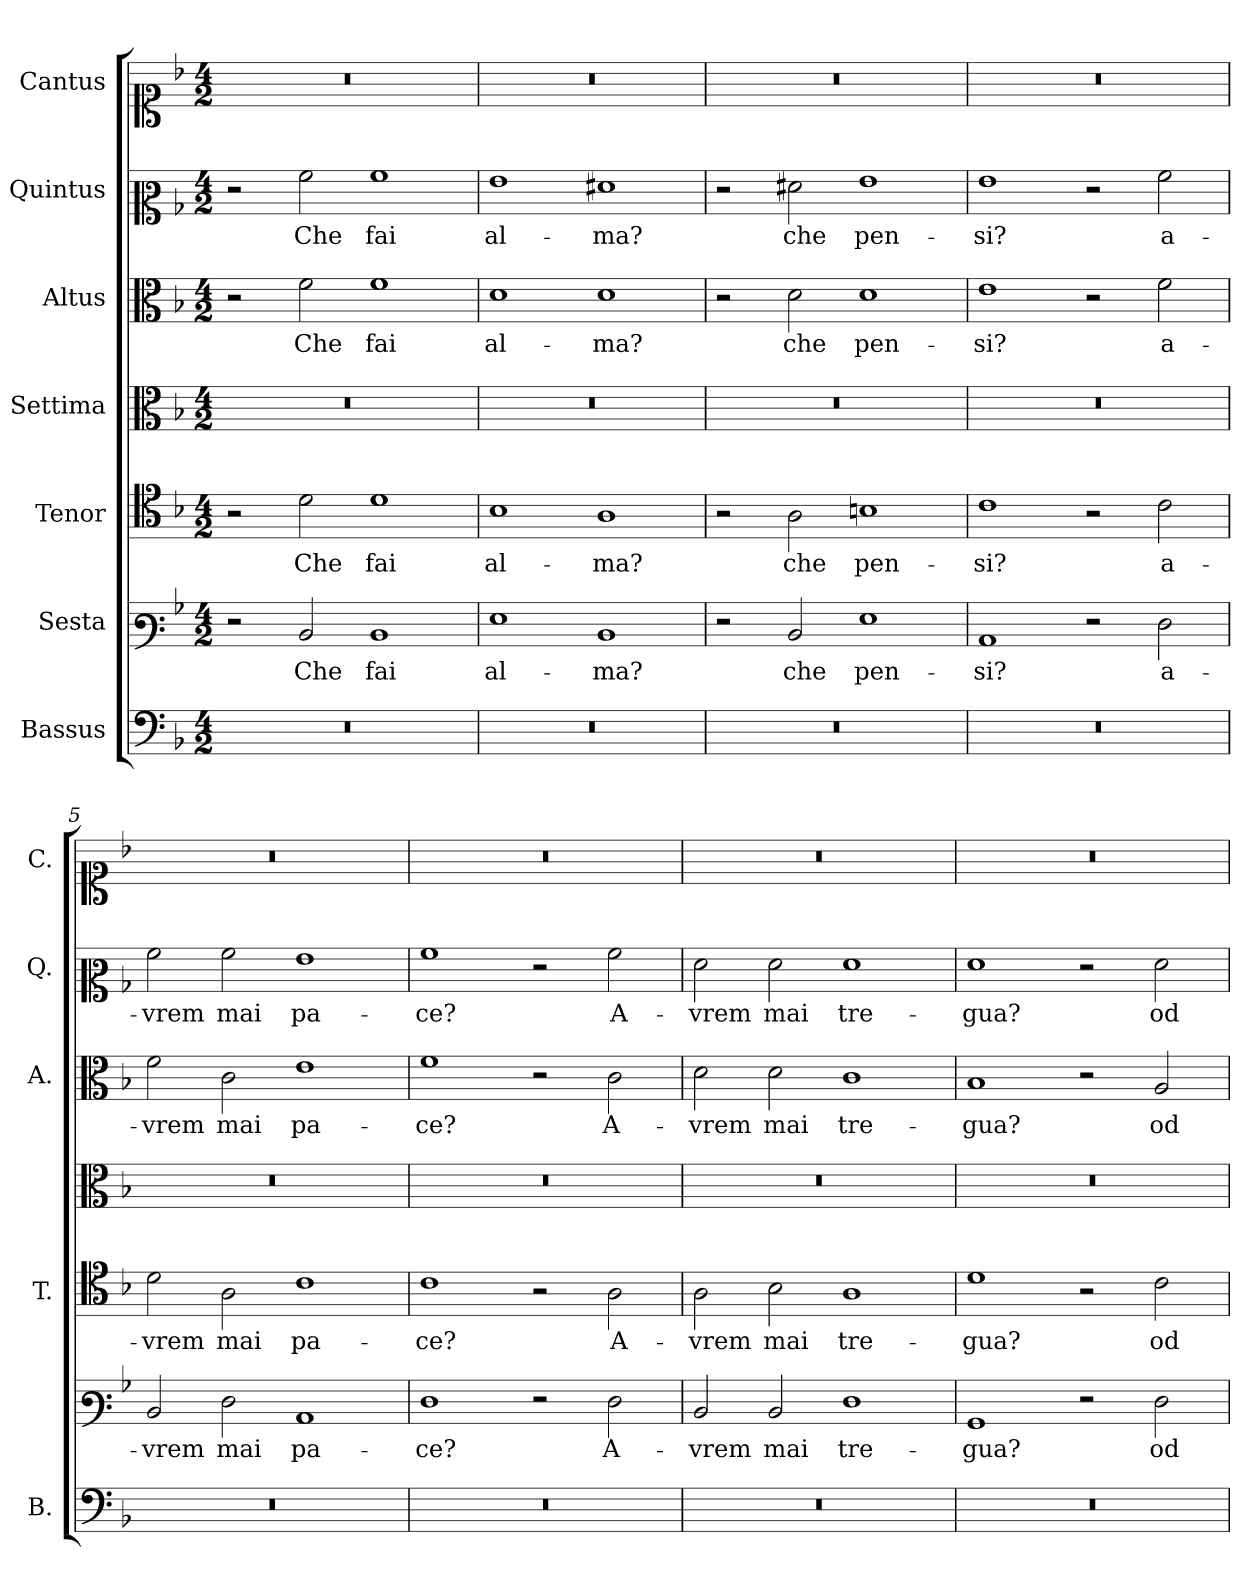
**kern	**kern	**text	**kern	**text	**kern	**kern	**text	**kern	**text	**kern
*part7	*part6	*part6	*part5	*part5	*part4	*part3	*part3	*part2	*part2	*part1
*staff7	*staff6	*staff6	*staff5	*staff5	*staff4	*staff3	*staff3	*staff2	*staff2	*staff1
*I"Bassus	*I"Sesta	*	*I"Tenor	*	*I"Settima	*I"Altus	*	*I"Quintus	*	*I"Cantus
*I'B.	*	*	*I'T.	*	*	*I'A.	*	*I'Q.	*	*I'C.
*clefF4	*clefF3	*	*clefC4	*	*clefC3	*clefC3	*	*clefC2	*	*clefC1
*k[b-]	*k[b-]	*	*k[b-]	*	*k[b-]	*k[b-]	*	*k[b-]	*	*k[b-]
*M4/2	*M4/2	*	*M4/2	*	*M4/2	*M4/2	*	*M4/2	*	*M4/2
=1	=1	=1	=1	=1	=1	=1	=1	=1	=1	=1
0r	2r	.	2r	.	0r	2r	.	2r	.	0r
.	2D/	Che	2d\	Che	.	2f\	Che	2a\	Che	.
.	1D	fai	1d	fai	.	1f	fai	1a	fai	.
=2	=2	=2	=2	=2	=2	=2	=2	=2	=2	=2
0r	1G	al-	1B-	al-	0r	1d	al-	1g	al-	0r
.	1D	-ma?	1A	-ma?	.	1d	-ma?	1f#X	-ma?	.
=3	=3	=3	=3	=3	=3	=3	=3	=3	=3	=3
0r	2r	.	2r	.	0r	2r	.	2r	.	0r
.	2D/	che	2A\	che	.	2d\	che	2f#X\	che	.
.	1G	pen-	1Bn	pen-	.	1d	pen-	1g	pen-	.
=4	=4	=4	=4	=4	=4	=4	=4	=4	=4	=4
0r	1C	-si?	1c	-si?	0r	1e	-si?	1g	-si?	0r
.	2r	.	2r	.	.	2r	.	2r	.	.
.	2F\	a-	2c\	a-	.	2f\	a-	2a\	a-	.
=5	=5	=5	=5	=5	=5	=5	=5	=5	=5	=5
0r	2D/	-vrem	2d\	-vrem	0r	2f\	-vrem	2a\	-vrem	0r
.	2F\	mai	2A\	mai	.	2c\	mai	2a\	mai	.
.	1C	pa-	1c	pa-	.	1e	pa-	1g	pa-	.
=6	=6	=6	=6	=6	=6	=6	=6	=6	=6	=6
0r	1F	-ce?	1c	-ce?	0r	1f	-ce?	1a	-ce?	0r
.	2r	.	2r	.	.	2r	.	2r	.	.
.	2F\	A­-	2A\	A-	.	2c\	A­-	2a\	A-	.
=7	=7	=7	=7	=7	=7	=7	=7	=7	=7	=7
0r	2D/	-vrem	2A\	-vrem	0r	2d\	-vrem	2f\	-vrem	0r
.	2D/	mai	2B-\	mai	.	2d\	mai	2f\	mai	.
.	1F	tre-	1A	tre-	.	1c	tre-	1f	tre-	.
=8	=8	=8	=8	=8	=8	=8	=8	=8	=8	=8
0r	1BB-	-gua?	1d	-gua?	0r	1B-	-gua?	1f	-gua?	0r
.	2r	.	2r	.	.	2r	.	2r	.	.
.	2F\	od	2c\	od	.	2A/	od	2f\	od	.
=	=	=	=	=	=	=	=	=	=	=
*-	*-	*-	*-	*-	*-	*-	*-	*-	*-	*-
